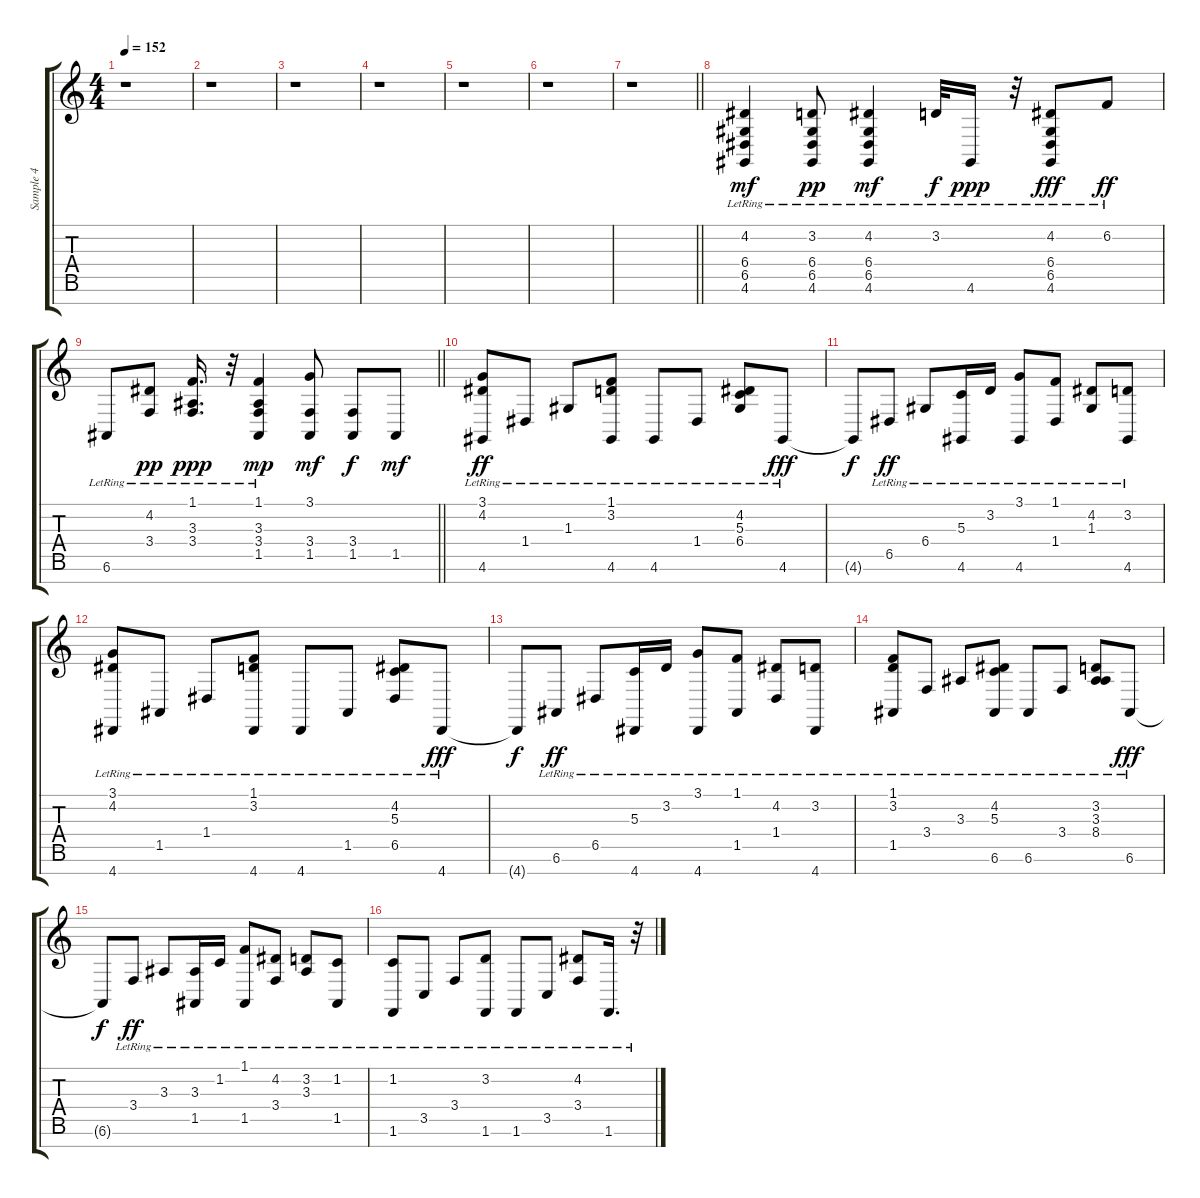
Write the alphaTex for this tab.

\track ("Sample 4" "Sample 4") {instrument electricgrandpiano}
\staff {score tabs}
\tuning (E4 B3 G3 D3 A2 E2 B1) {hide}
\ts (4 4)
\tempo 152
\clef g2
\ks c
r.1{dy ff} |
r.1 |
r.1 |
r.1 |
r.1 |
r.1 |
\barLineRight lightlight
r.1 |
\section ("" " ")
(4.2{lr} 6.4{lr} 6.5{lr} 4.6{lr}).4{dy mf} (3.2{lr} 6.4{lr} 6.5{lr} 4.6{lr}).8{dy pp} (4.2{lr} 6.4{lr} 6.5{lr} 4.6{lr}).4{dy mf} 3.2{lr}.32{dy f} 4.6{lr}.16{dy ppp} r.32 (4.2{lr} 6.4{lr} 6.5{lr} 4.6{lr}).8{dy fff} 6.2{lr}.8{dy ff} |
\barLineRight lightlight
6.6{lr}.8 (4.2{lr} 3.4{lr}).8{dy pp} (1.1{lr} 3.3{lr} 3.4{lr}).16{d dy ppp} r.32 (1.1{lr} 3.3{lr} 3.4{lr} 1.5{lr}).4{dy mp} (3.1 3.4 1.5).8{dy mf} (3.4 1.5).8{dy f} 1.5.8{dy mf} |
\section ("" " ")
(3.1{lr} 4.2{lr} 4.6{lr}).8{dy ff} 1.4{lr}.8 1.3{lr}.8 (1.1{lr} 3.2{lr} 4.6{lr}).8 4.6{lr}.8 1.4{lr}.8 (4.2{lr} 5.3{lr} 6.4{lr}).8 4.6{lr}.8{dy fff} |
4.6{t}.8{dy f} 6.5{lr}.8{dy ff} 6.4{lr}.8 (5.3{lr} 4.6{lr}).16 3.2{lr}.16 (3.1{lr} 4.6{lr}).8 (1.1{lr} 1.4{lr}).8 (4.2{lr} 1.3{lr}).8 (3.2{lr} 4.6{lr}).8 |
(3.1{lr} 4.2{lr} 4.7{lr}).8 1.5{lr}.8 1.4{lr}.8 (1.1{lr} 3.2{lr} 4.7{lr}).8 4.7{lr}.8 1.5{lr}.8 (4.2{lr} 5.3{lr} 6.5{lr}).8 4.7{lr}.8{dy fff} |
4.7{t}.8{dy f} 6.6{lr}.8{dy ff} 6.5{lr}.8 (5.3{lr} 4.7{lr}).16 3.2{lr}.16 (3.1{lr} 4.7{lr}).8 (1.1{lr} 1.5{lr}).8 (4.2{lr} 1.4{lr}).8 (3.2{lr} 4.7{lr}).8 |
(1.1{lr} 3.2{lr} 1.5{lr}).8 3.4{lr}.8 3.3{lr}.8 (4.2{lr} 5.3{lr} 6.6{lr}).8 6.6{lr}.8 3.4{lr}.8 (3.2{lr} 3.3{lr} 8.4{lr}).8 6.6{lr}.8{dy fff} |
6.6{t}.8{dy f} 3.4{lr}.8{dy ff} 3.3{lr}.8 (3.3{lr} 1.5{lr}).16 1.2{lr}.16 (1.1{lr} 1.5{lr}).8 (4.2{lr} 3.4{lr}).8 (3.2{lr} 3.3{lr}).8 (1.2{lr} 1.5{lr}).8 |
(1.2{lr} 1.6{lr}).8 3.5{lr}.8 3.4{lr}.8 (3.2{lr} 1.6{lr}).8 1.6{lr}.8 3.5{lr}.8 (4.2{lr} 3.4{lr}).8 1.6{lr}.16{d} r.32
